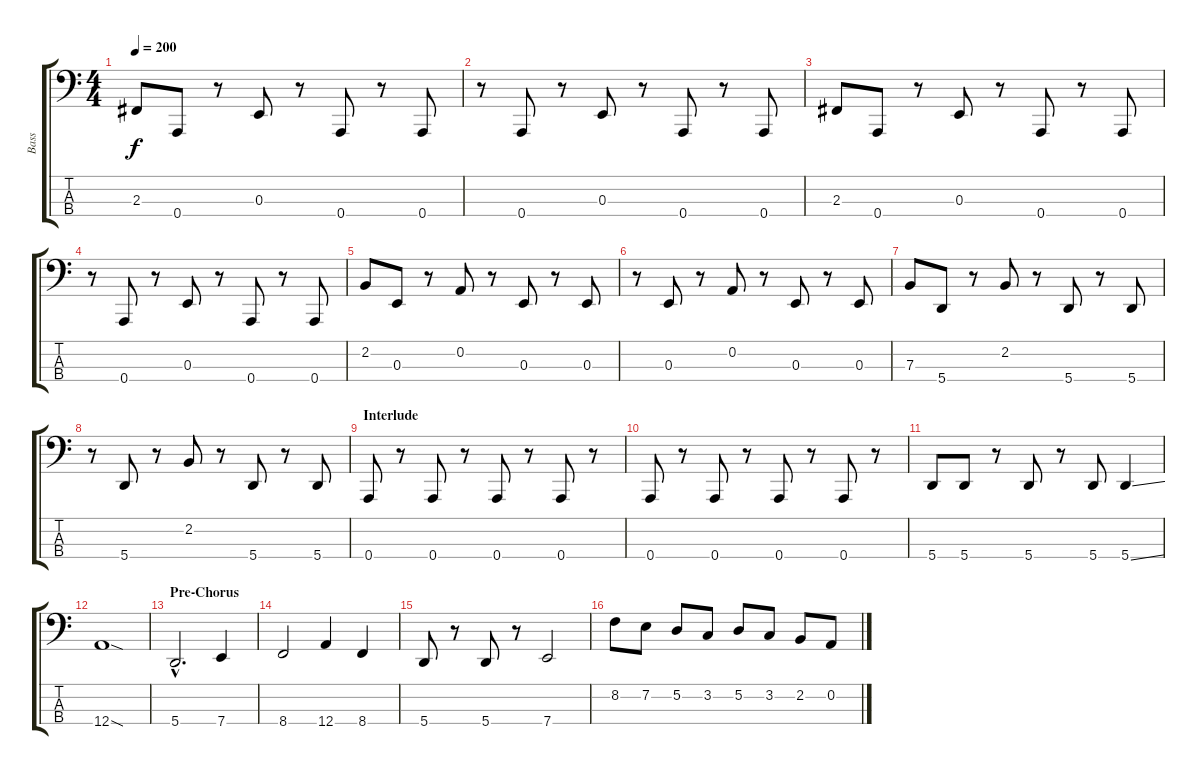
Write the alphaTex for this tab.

\track ("Bass" "Bass") {instrument electricbasspick}
\staff {score tabs}
\tuning (F2 A1 E1 A0) {hide}
\ts (4 4)
\tempo 200
\clef f4
\ks c
2.3.8{dy f} 0.4.8 r.8 0.3.8 r.8 0.4.8 r.8 0.4.8 |
r.8 0.4.8 r.8 0.3.8 r.8 0.4.8 r.8 0.4.8 |
2.3.8 0.4.8 r.8 0.3.8 r.8 0.4.8 r.8 0.4.8 |
r.8 0.4.8 r.8 0.3.8 r.8 0.4.8 r.8 0.4.8 |
2.2.8 0.3.8 r.8 0.2.8 r.8 0.3.8 r.8 0.3.8 |
r.8 0.3.8 r.8 0.2.8 r.8 0.3.8 r.8 0.3.8 |
7.3.8 5.4.8 r.8 2.2.8 r.8 5.4.8 r.8 5.4.8 |
r.8 5.4.8 r.8 2.2.8 r.8 5.4.8 r.8 5.4.8 |
\section ("" "Interlude")
0.4.8 r.8 0.4.8 r.8 0.4.8 r.8 0.4.8 r.8 |
0.4.8 r.8 0.4.8 r.8 0.4.8 r.8 0.4.8 r.8 |
5.4.8 5.4.8 r.8 5.4.8 r.8 5.4.8 5.4{ss}.4 |
12.4{sod}.1 |
\section ("" "Pre-Chorus")
5.4{hac}.2{d} 7.4.4 |
8.4.2 12.4.4 8.4.4 |
5.4.8 r.8 5.4.8 r.8 7.4.2 |
8.2.8 7.2.8 5.2.8 3.2.8 5.2.8 3.2.8 2.2.8 0.2.8
